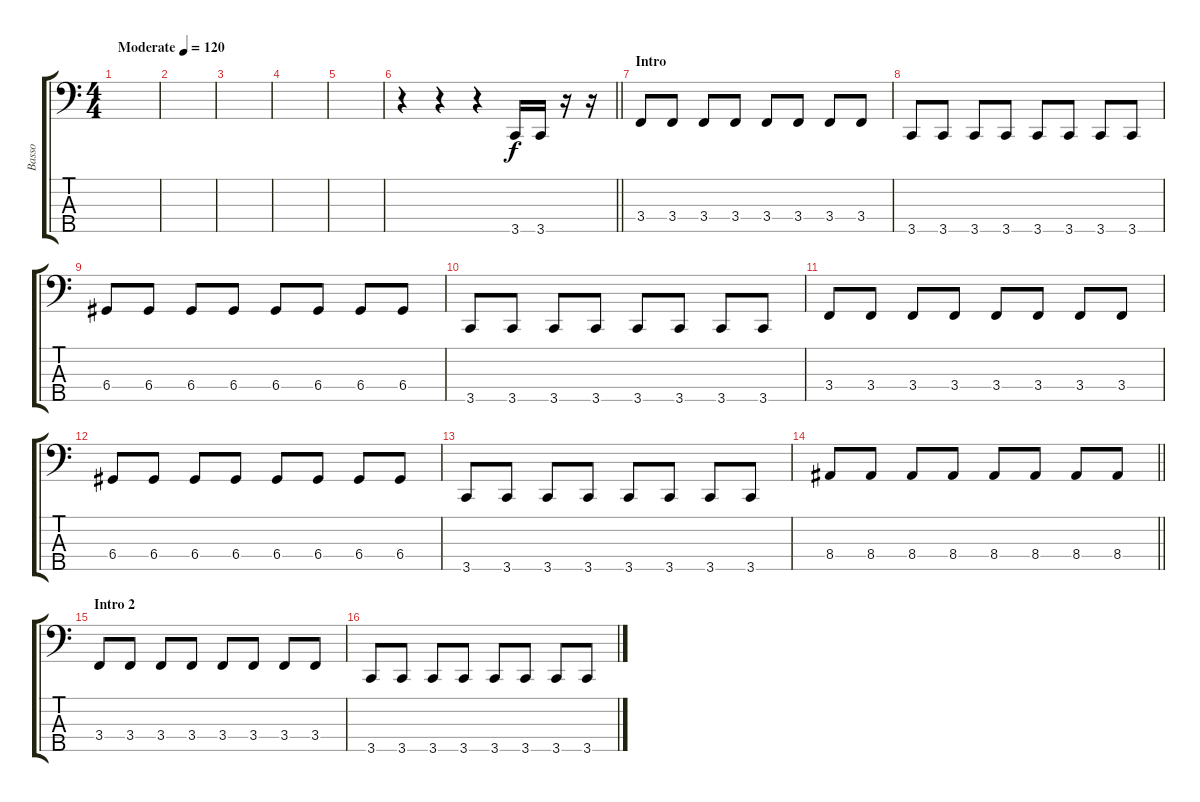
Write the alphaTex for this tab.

\track ("Basso" "Basso") {instrument electricbassfinger}
\staff {score tabs}
\tuning (F2 C2 G1 D1 A0) {hide}
\ts (4 4)
\tempo (120 "Moderate")
\clef f4
\ks c
|
|
|
|
|
\barLineRight lightlight
r.4 r.4 r.4 3.5.16 3.5.16 r.16 r.16 |
\section ("" "Intro")
3.4.8 3.4.8 3.4.8 3.4.8 3.4.8 3.4.8 3.4.8 3.4.8 |
3.5.8 3.5.8 3.5.8 3.5.8 3.5.8 3.5.8 3.5.8 3.5.8 |
6.4.8 6.4.8 6.4.8 6.4.8 6.4.8 6.4.8 6.4.8 6.4.8 |
3.5.8 3.5.8 3.5.8 3.5.8 3.5.8 3.5.8 3.5.8 3.5.8 |
3.4.8 3.4.8 3.4.8 3.4.8 3.4.8 3.4.8 3.4.8 3.4.8 |
6.4.8 6.4.8 6.4.8 6.4.8 6.4.8 6.4.8 6.4.8 6.4.8 |
3.5.8 3.5.8 3.5.8 3.5.8 3.5.8 3.5.8 3.5.8 3.5.8 |
\barLineRight lightlight
8.4.8 8.4.8 8.4.8 8.4.8 8.4.8 8.4.8 8.4.8 8.4.8 |
\section ("" "Intro 2")
3.4.8 3.4.8 3.4.8 3.4.8 3.4.8 3.4.8 3.4.8 3.4.8 |
3.5.8 3.5.8 3.5.8 3.5.8 3.5.8 3.5.8 3.5.8 3.5.8
